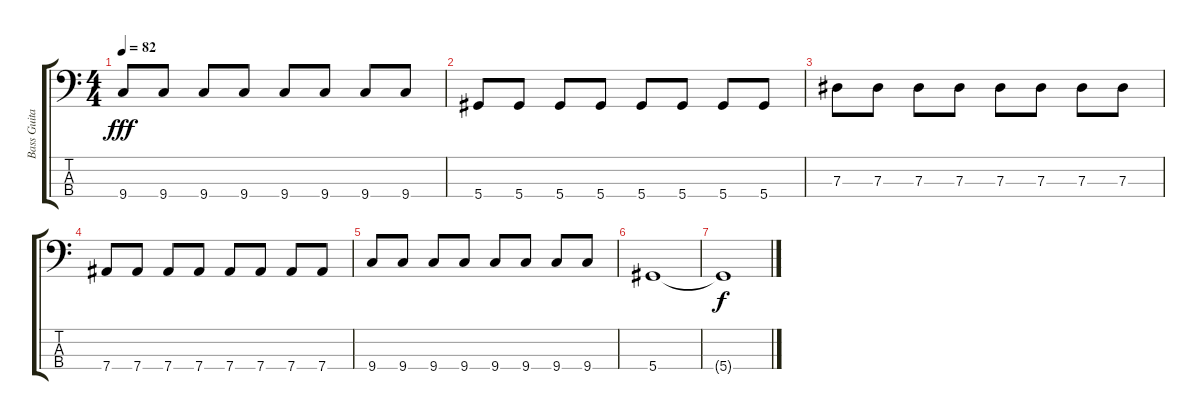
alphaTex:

\track ("Bass Guitar" "Bass Guita") {instrument acousticbass}
\staff {score tabs}
\tuning (Gb2 Db2 Ab1 Eb1) {hide}
\ts (4 4)
\tempo 82
\clef f4
\ks c
9.4.8{dy fff} 9.4.8 9.4.8 9.4.8 9.4.8 9.4.8 9.4.8 9.4.8 |
5.4.8 5.4.8 5.4.8 5.4.8 5.4.8 5.4.8 5.4.8 5.4.8 |
7.3.8 7.3.8 7.3.8 7.3.8 7.3.8 7.3.8 7.3.8 7.3.8 |
7.4.8 7.4.8 7.4.8 7.4.8 7.4.8 7.4.8 7.4.8 7.4.8 |
9.4.8 9.4.8 9.4.8 9.4.8 9.4.8 9.4.8 9.4.8 9.4.8 |
5.4.1 |
5.4{t}.1{dy f}
